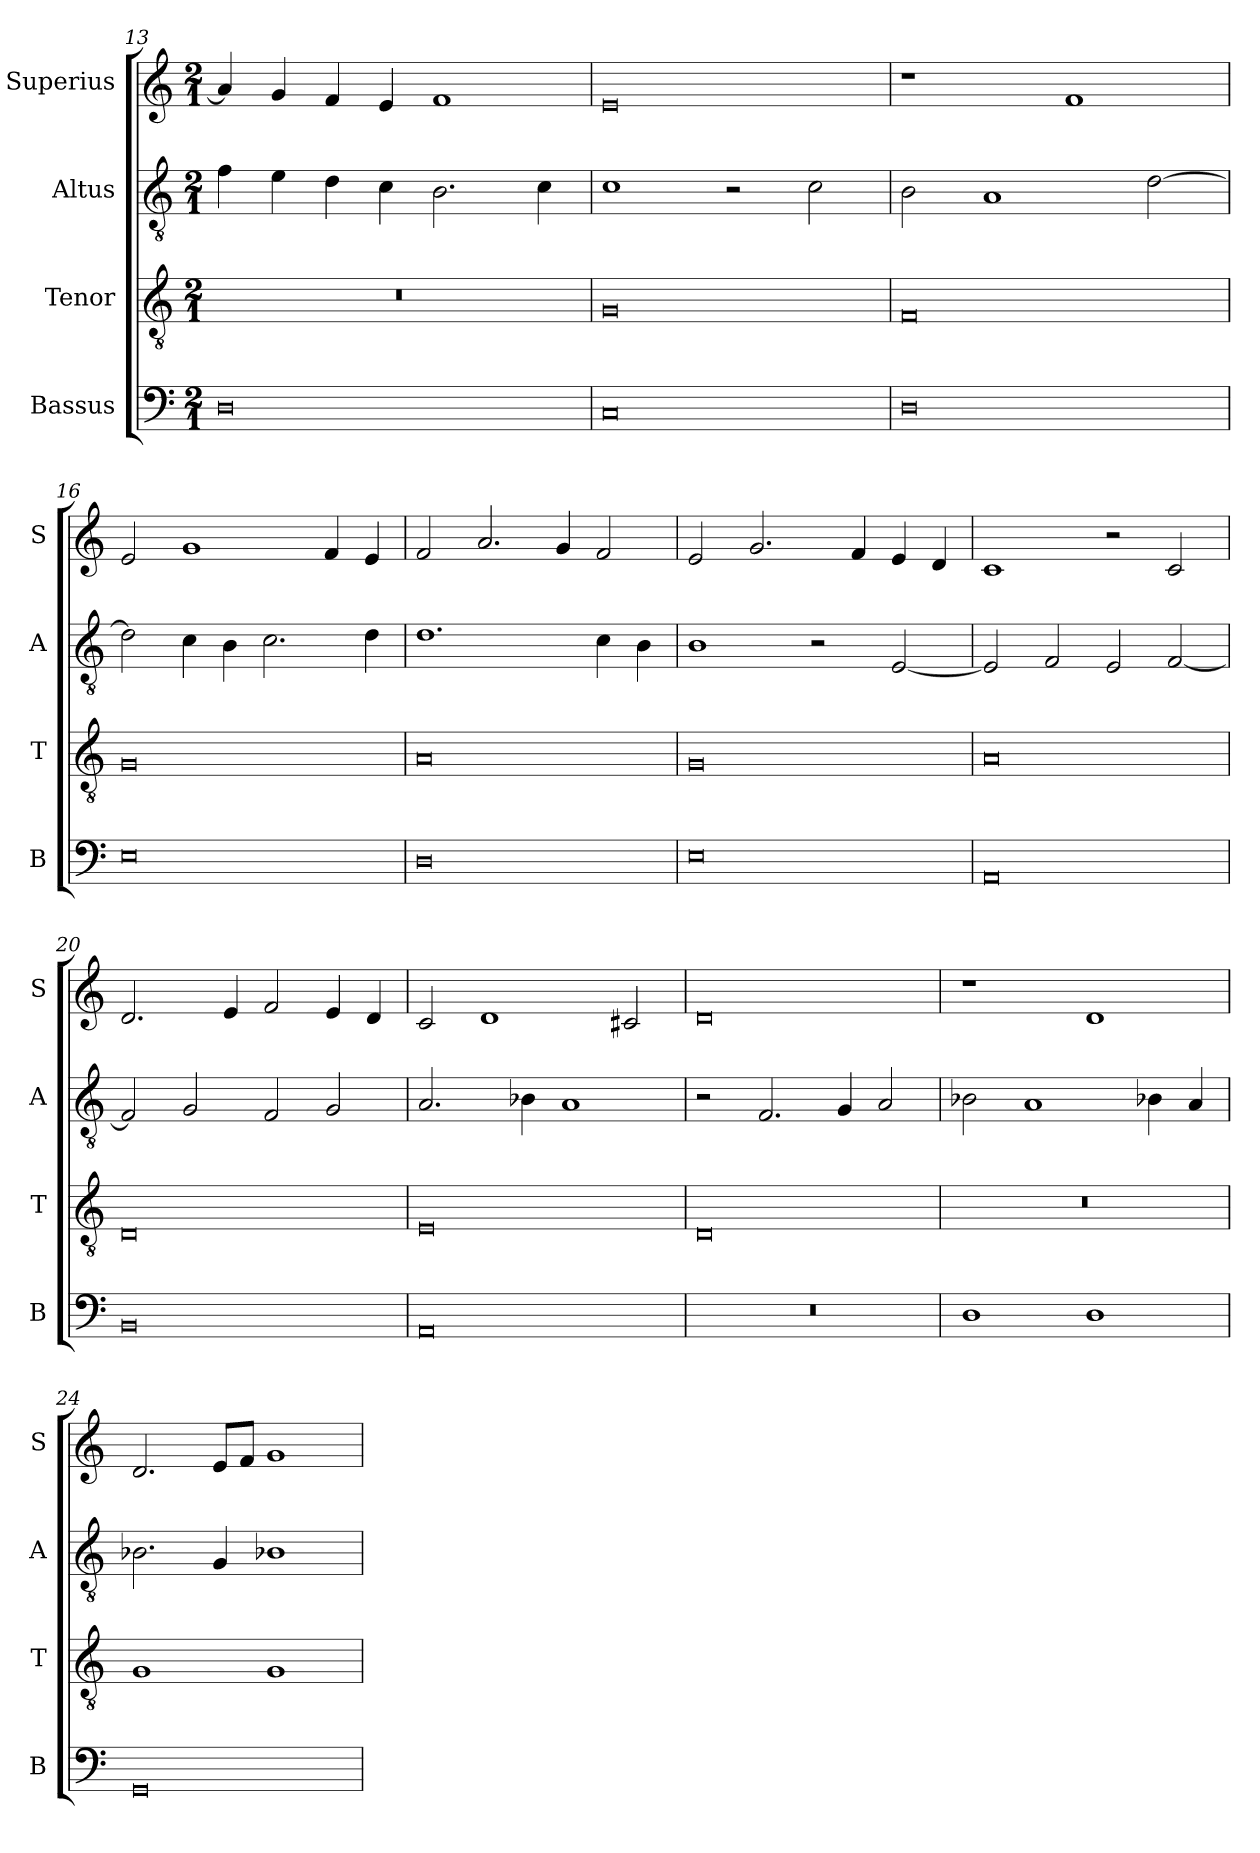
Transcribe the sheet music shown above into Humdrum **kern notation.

**kern	**kern	**kern	**kern
*part4	*part3	*part2	*part1
*staff4	*staff3	*staff2	*staff1
*I"Bassus	*I"Tenor	*I"Altus	*I"Superius
*I'B	*I'T	*I'A	*I'S
*clefF4	*clefGv2	*clefGv2	*clefG2
*k[]	*k[]	*k[]	*k[]
*M2/1	*M2/1	*M2/1	*M2/1
=13	=13	=13	=13
0D	0r	4f\	4a/]
.	.	4e\	4g/
.	.	4d\	4f/
.	.	4c\	4e/
.	.	2.B\	1f
.	.	4c\	.
=14	=14	=14	=14
0C	0G	1c	0e
.	.	2r	.
.	.	2c\	.
=15	=15	=15	=15
0D	0F	2B\	1r
.	.	1A	.
.	.	.	1f
.	.	[2d\	.
=16	=16	=16	=16
0E	0G	2d\]	2e/
.	.	4c\	1g
.	.	4B\	.
.	.	2.c\	.
.	.	.	4f/
.	.	4d\	4e/
=17	=17	=17	=17
0D	0A	1.d	2f/
.	.	.	2.a/
.	.	.	4g/
.	.	4c\	2f/
.	.	4B\	.
=18	=18	=18	=18
0E	0G	1B	2e/
.	.	.	2.g/
.	.	2r	.
.	.	.	4f/
.	.	[2E/	4e/
.	.	.	4d/
=19	=19	=19	=19
0AA	0A	2E/]	1c
.	.	2F/	.
.	.	2E/	2r
.	.	[2F/	2c/
=20	=20	=20	=20
0BB	0D	2F/]	2.d/
.	.	2G/	.
.	.	.	4e/
.	.	2F/	2f/
.	.	2G/	4e/
.	.	.	4d/
=21	=21	=21	=21
0AA	0E	2.A/	2c/
.	.	.	1d
.	.	4B-X\	.
.	.	1A	.
.	.	.	2c#X/
=22	=22	=22	=22
0r	0D	2r	0d
.	.	2.F/	.
.	.	4G/	.
.	.	2A/	.
=23	=23	=23	=23
1D	0r	2B-X\	1r
.	.	1A	.
1D	.	.	1d
.	.	4B-X\	.
.	.	4A/	.
=24	=24	=24	=24
0GG	1G	2.B-X\	2.d/
.	.	4G/	8e/L
.	.	.	8f/J
.	1G	1B-X	1g
=	=	=	=
*-	*-	*-	*-
